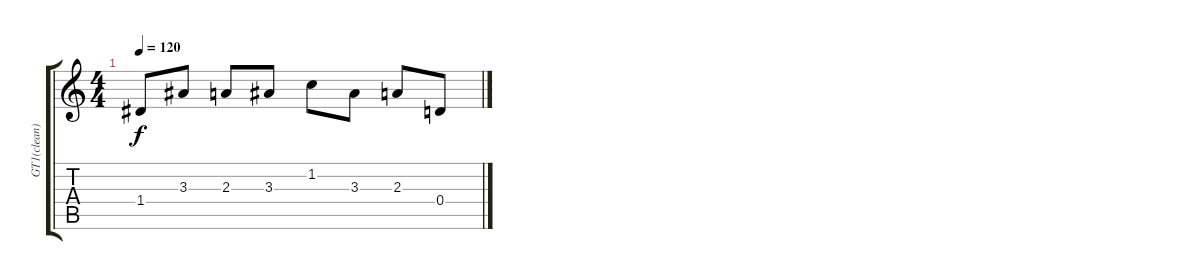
\track ("GT1(clean)" "GT1(clean)") {instrument acousticguitarnylon}
\staff {score tabs}
\tuning (E4 B3 G3 D3 A2 E2) {hide}
\ts (4 4)
\tempo 120
\clef g2
\ks c
1.4.8{dy f} 3.3.8 2.3.8 3.3.8 1.2.8 3.3.8 2.3.8 0.4.8
